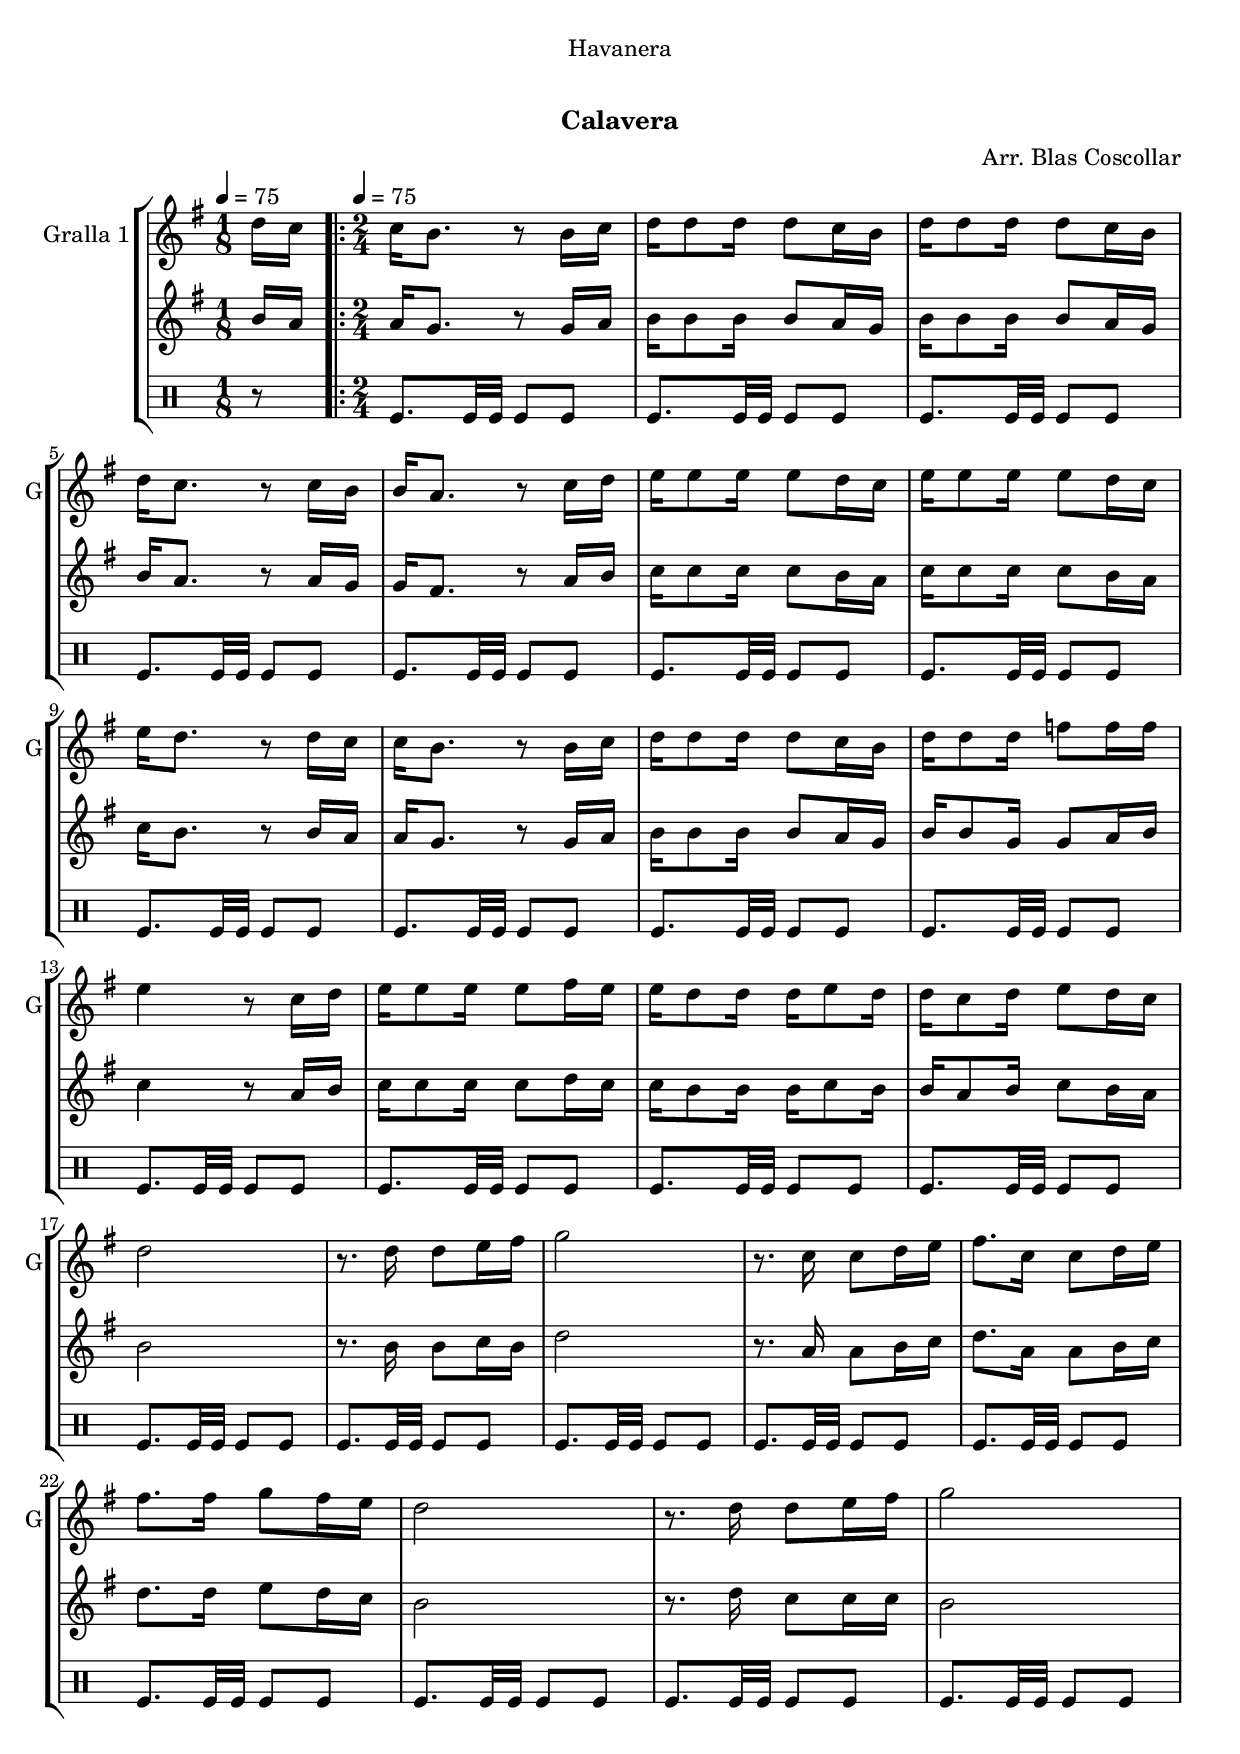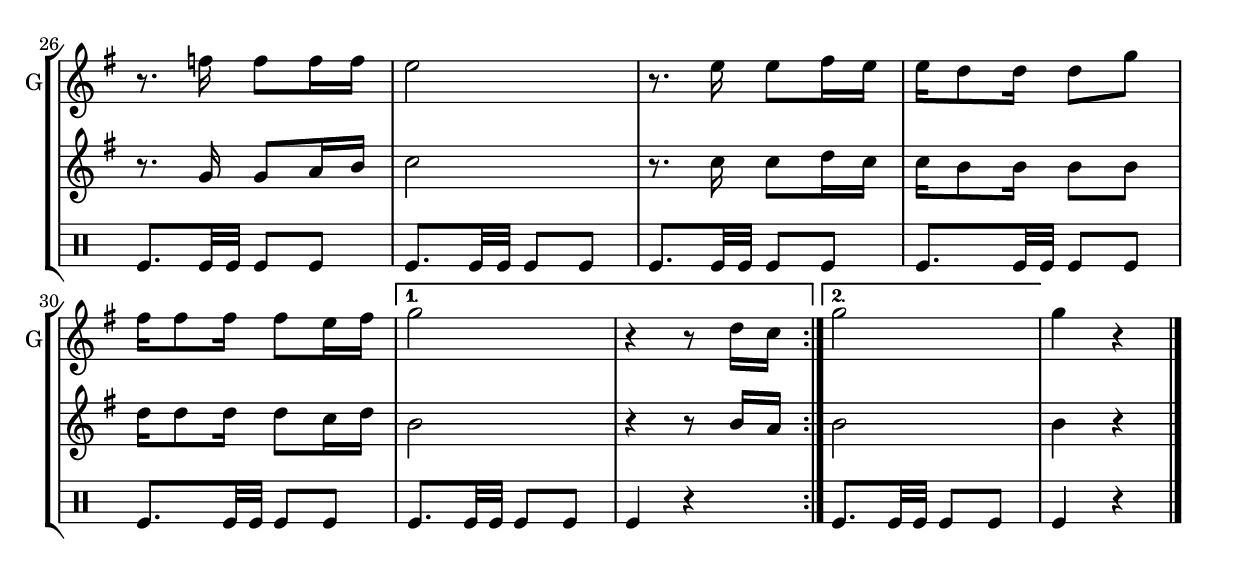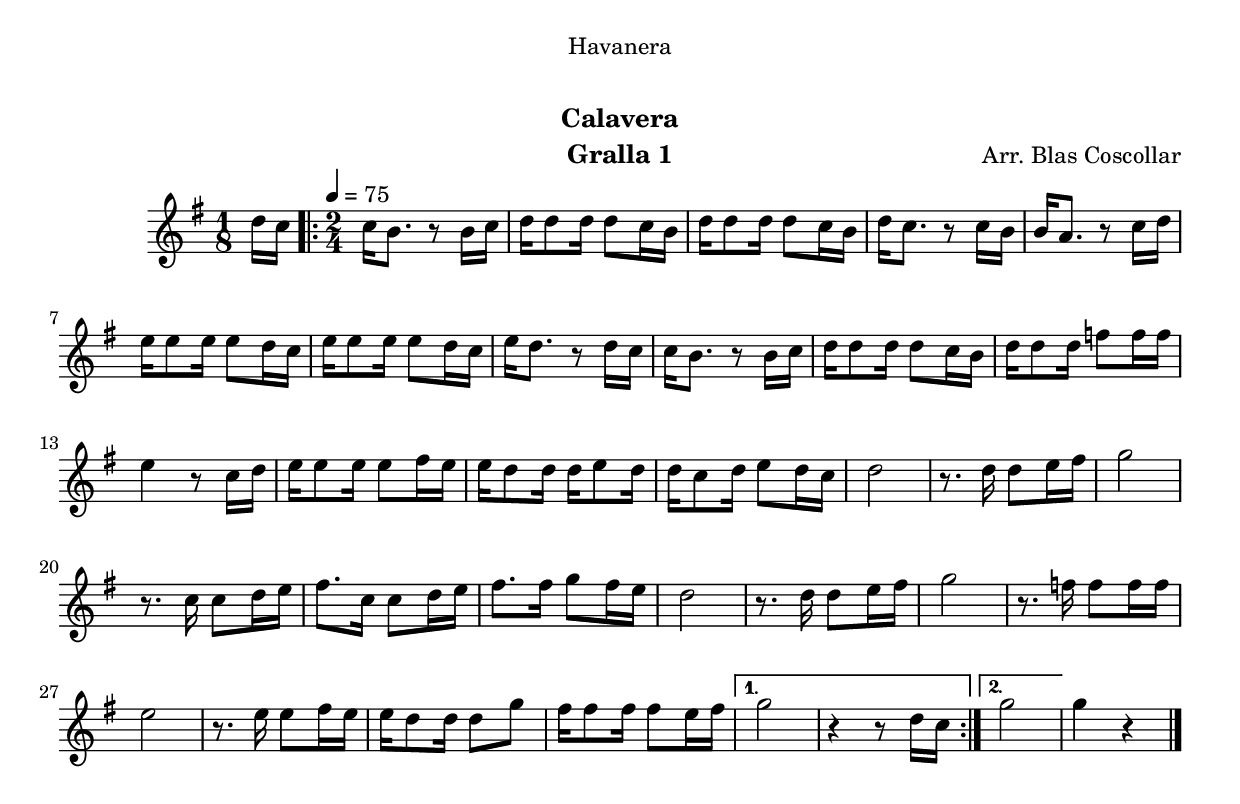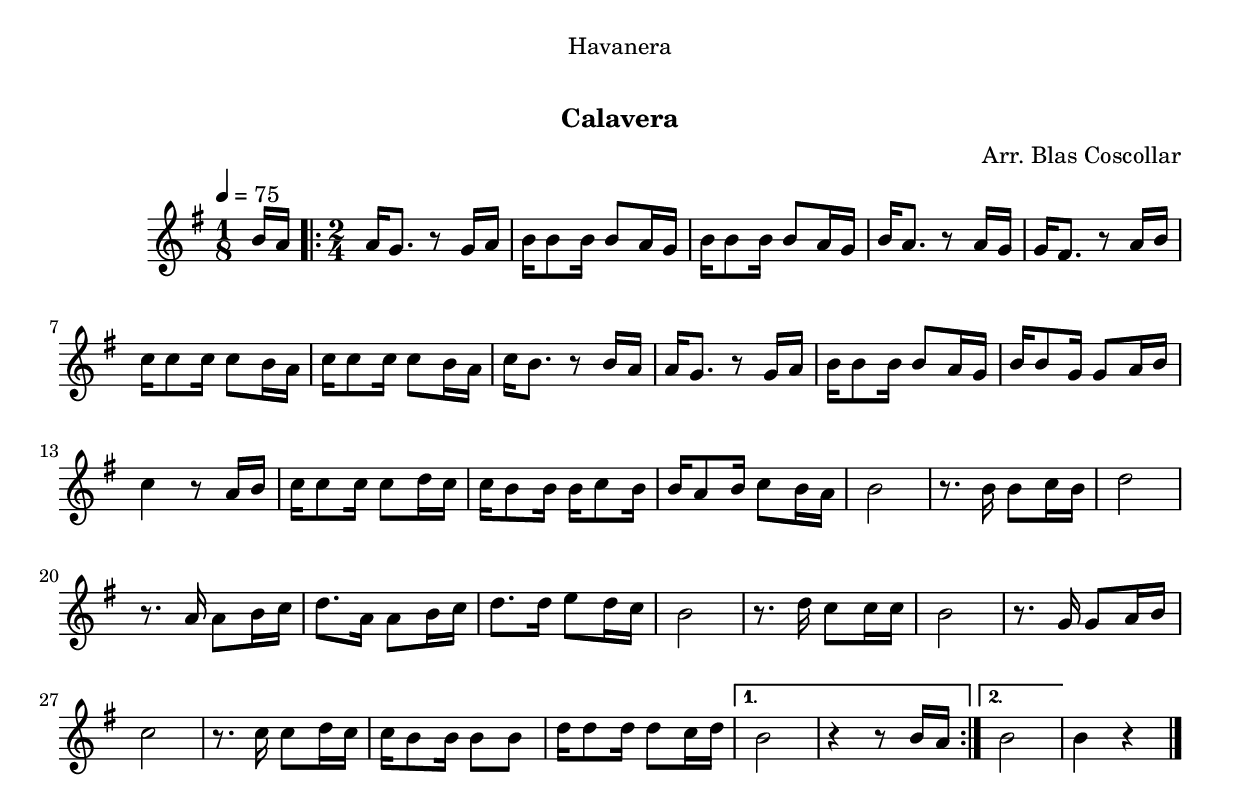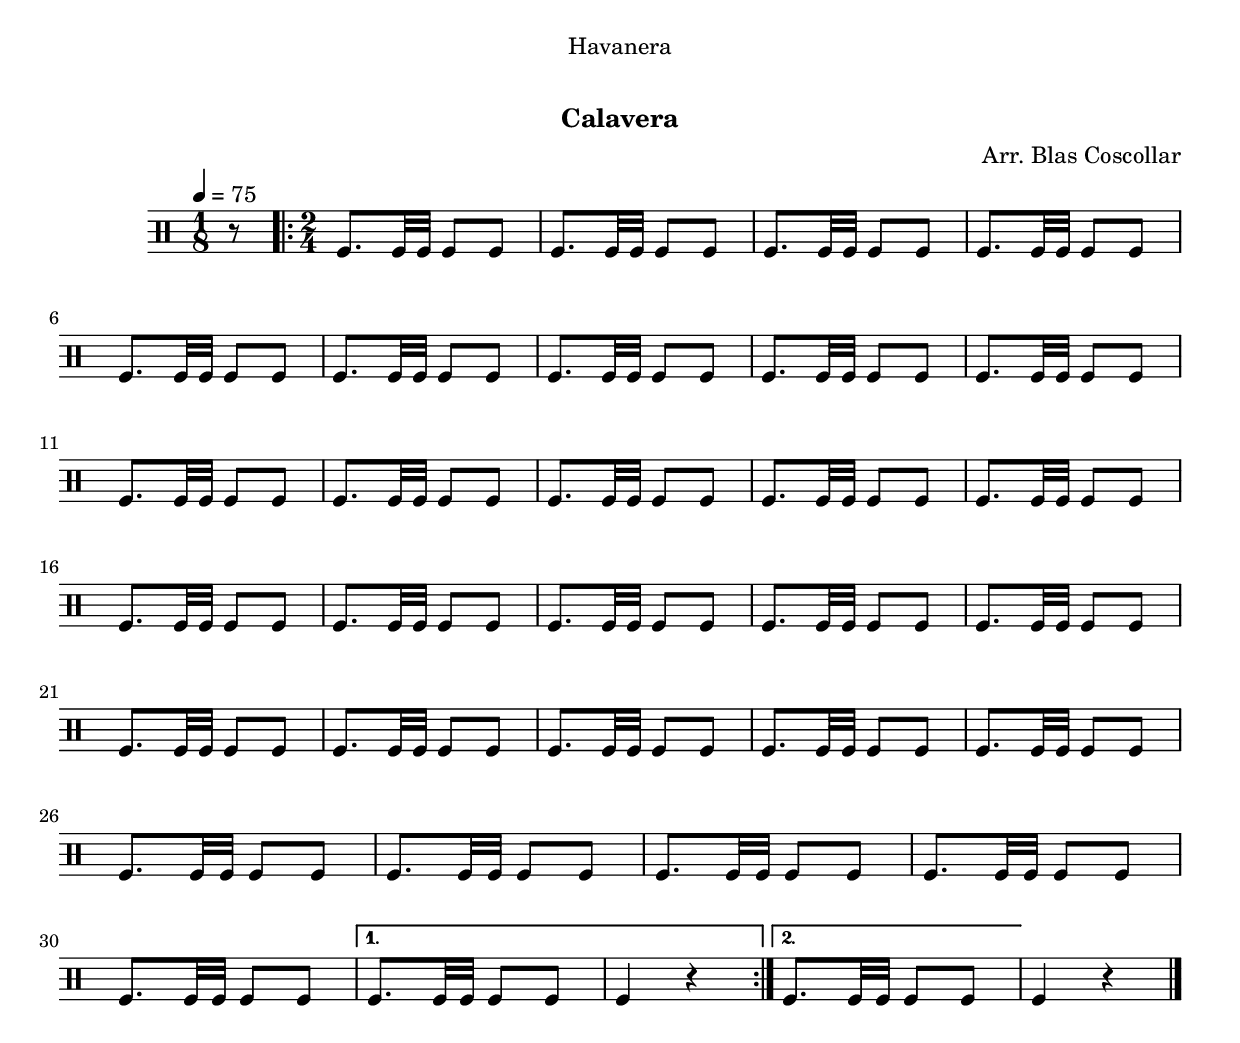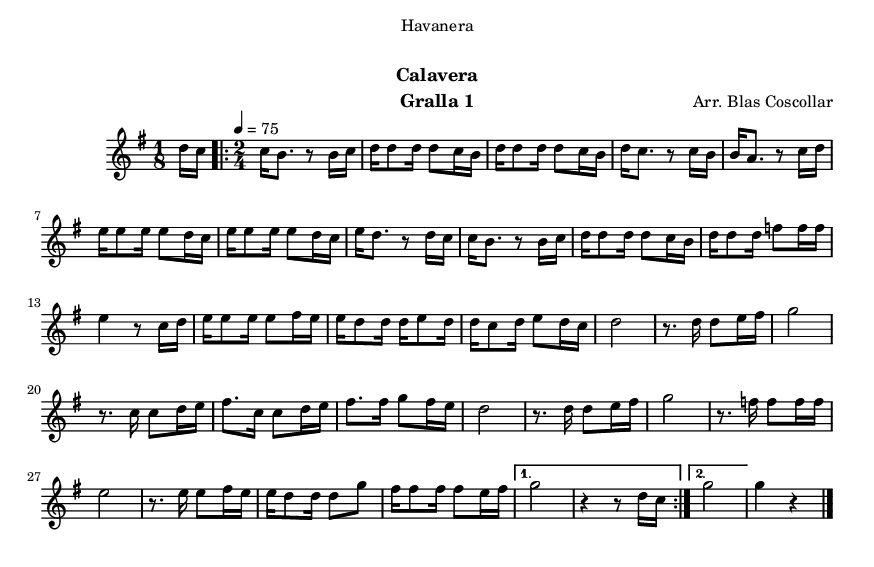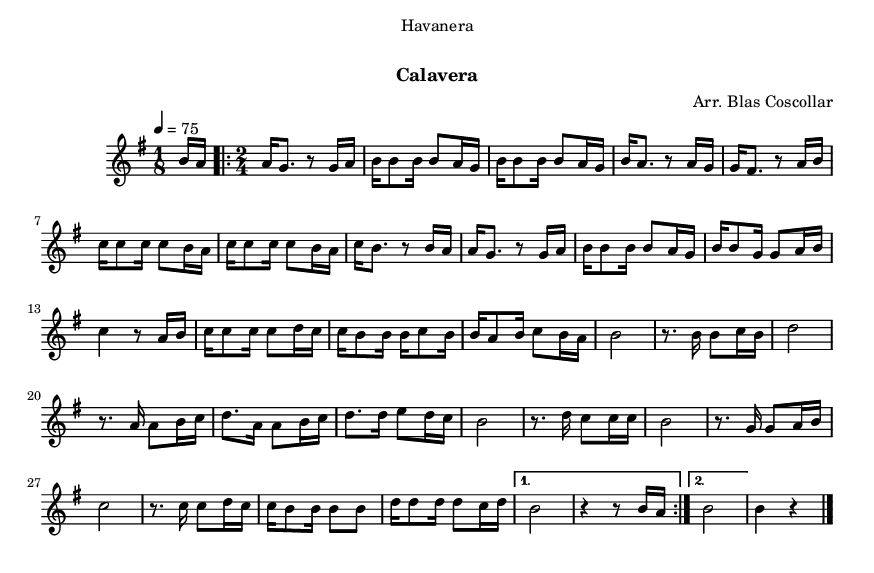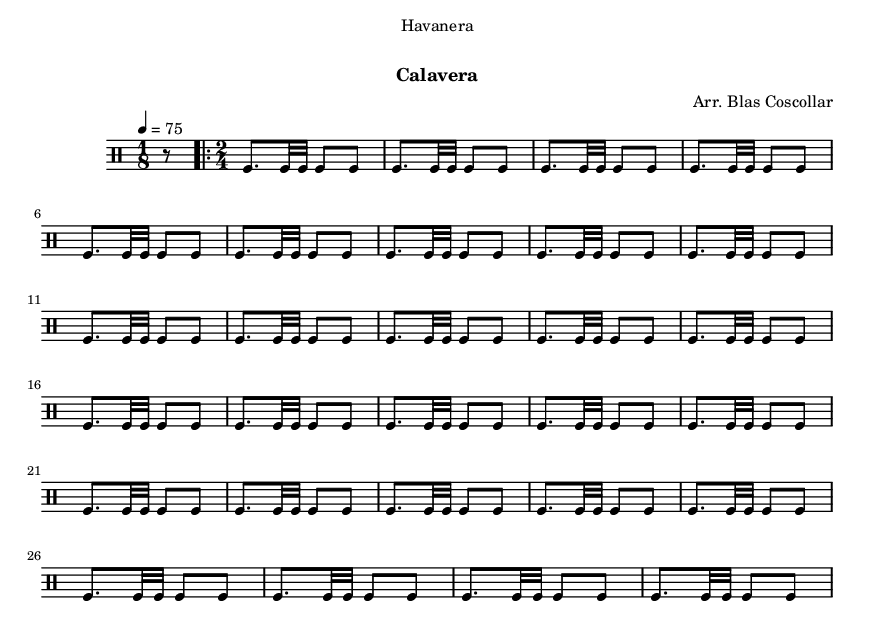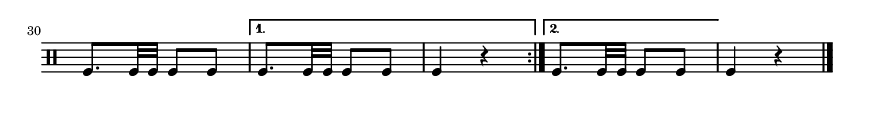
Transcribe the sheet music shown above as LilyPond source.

\version "2.16.0"

\header {
  dedication="Havanera"
  title="  "
  subtitle="Calavera"
  subsubtitle=""
  poet=""
  meter=""
  piece=""
  composer="Arr. Blas Coscollar"
  arranger=""
  opus=""
  instrument=""
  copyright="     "
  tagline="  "
}

liniaroAa =
\relative d''
{
  \clef treble
  \key g \major
  \time 1/8
  d16 c \tempo 4 = 75  |
  \time 2/4   \repeat volta 2 { c16 b8. r8 b16 c  |
  d16 d8 d16 d8 c16 b  |
  d16 d8 d16 d8 c16 b  |
  %05
  d16 c8. r8 c16 b  |
  b16 a8. r8 c16 d  |
  e16 e8 e16 e8 d16 c  |
  e16 e8 e16 e8 d16 c  |
  e16 d8. r8 d16 c  |
  %10
  c16 b8. r8 b16 c  |
  d16 d8 d16 d8 c16 b  |
  d16 d8 d16 f8 f16 f  |
  e4 r8 c16 d  |
  e16 e8 e16 e8 fis16 e  |
  %15
  e16 d8 d16 d e8 d16  |
  d16 c8 d16 e8 d16 c  |
  d2  |
  r8. d16 d8 e16 fis  |
  g2  |
  %20
  r8. c,16 c8 d16 e  |
  fis8. c16 c8 d16 e  |
  fis8. fis16 g8 fis16 e  |
  d2  |
  r8. d16 d8 e16 fis  |
  %25
  g2  |
  r8. f16 f8 f16 f  |
  e2  |
  r8. e16 e8 fis16 e  |
  e16 d8 d16 d8 g  |
  %30
  fis16 fis8 fis16 fis8 e16 fis }
  \alternative { { g2  |
  r4 r8 d16 c }
  { g'2 } }
  g4 r  \bar "|."
}

liniaroAb =
\relative b'
{
  \tempo 4 = 75
  \clef treble
  \key g \major
  \time 1/8
  b16 a  |
  \time 2/4   \repeat volta 2 { a16 g8. r8 g16 a  |
  b16 b8 b16 b8 a16 g  |
  b16 b8 b16 b8 a16 g  |
  %05
  b16 a8. r8 a16 g  |
  g16 fis8. r8 a16 b  |
  c16 c8 c16 c8 b16 a  |
  c16 c8 c16 c8 b16 a  |
  c16 b8. r8 b16 a  |
  %10
  a16 g8. r8 g16 a  |
  b16 b8 b16 b8 a16 g  |
  b16 b8 g16 g8 a16 b  |
  c4 r8 a16 b  |
  c16 c8 c16 c8 d16 c  |
  %15
  c16 b8 b16 b c8 b16  |
  b16 a8 b16 c8 b16 a  |
  b2  |
  r8. b16 b8 c16 b  |
  d2  |
  %20
  r8. a16 a8 b16 c  |
  d8. a16 a8 b16 c  |
  d8. d16 e8 d16 c  |
  b2  |
  r8. d16 c8 c16 c  |
  %25
  b2  |
  r8. g16 g8 a16 b  |
  c2  |
  r8. c16 c8 d16 c  |
  c16 b8 b16 b8 b  |
  %30
  d16 d8 d16 d8 c16 d }
  \alternative { { b2  |
  r4 r8 b16 a }
  { b2 } }
  b4 r  \bar "|."
}

liniaroAc =
\drummode
{
  \tempo 4 = 75
  \time 1/8
  r8  |
  \time 2/4   \repeat volta 2 { tomfl8. tomfl32 tomfl tomfl8 tomfl  |
  tomfl8. tomfl32 tomfl tomfl8 tomfl  |
  tomfl8. tomfl32 tomfl tomfl8 tomfl  |
  %05
  tomfl8. tomfl32 tomfl tomfl8 tomfl  |
  tomfl8. tomfl32 tomfl tomfl8 tomfl  |
  tomfl8. tomfl32 tomfl tomfl8 tomfl  |
  tomfl8. tomfl32 tomfl tomfl8 tomfl  |
  tomfl8. tomfl32 tomfl tomfl8 tomfl  |
  %10
  tomfl8. tomfl32 tomfl tomfl8 tomfl  |
  tomfl8. tomfl32 tomfl tomfl8 tomfl  |
  tomfl8. tomfl32 tomfl tomfl8 tomfl  |
  tomfl8. tomfl32 tomfl tomfl8 tomfl  |
  tomfl8. tomfl32 tomfl tomfl8 tomfl  |
  %15
  tomfl8. tomfl32 tomfl tomfl8 tomfl  |
  tomfl8. tomfl32 tomfl tomfl8 tomfl  |
  tomfl8. tomfl32 tomfl tomfl8 tomfl  |
  tomfl8. tomfl32 tomfl tomfl8 tomfl  |
  tomfl8. tomfl32 tomfl tomfl8 tomfl  |
  %20
  tomfl8. tomfl32 tomfl tomfl8 tomfl  |
  tomfl8. tomfl32 tomfl tomfl8 tomfl  |
  tomfl8. tomfl32 tomfl tomfl8 tomfl  |
  tomfl8. tomfl32 tomfl tomfl8 tomfl  |
  tomfl8. tomfl32 tomfl tomfl8 tomfl  |
  %25
  tomfl8. tomfl32 tomfl tomfl8 tomfl  |
  tomfl8. tomfl32 tomfl tomfl8 tomfl  |
  tomfl8. tomfl32 tomfl tomfl8 tomfl  |
  tomfl8. tomfl32 tomfl tomfl8 tomfl  |
  tomfl8. tomfl32 tomfl tomfl8 tomfl  |
  %30
  tomfl8. tomfl32 tomfl tomfl8 tomfl }
  \alternative { { tomfl8. tomfl32 tomfl tomfl8 tomfl  |
  tomfl4 r }
  { tomfl8. tomfl32 tomfl tomfl8 tomfl } }
  tomfl4 r  \bar "|."
}

\book {

\paper {
  print-page-number = false
}

\bookpart {
  \score {
    \new StaffGroup {
      \override Score.RehearsalMark #'self-alignment-X = #LEFT
      <<
        \new Staff \with {instrumentName = #"Gralla 1" shortInstrumentName = #"G"} \liniaroAa
        \new Staff \with {instrumentName = #"" shortInstrumentName = #" "} \liniaroAb
        \new DrumStaff \with {instrumentName = #"" shortInstrumentName = #" "} \liniaroAc
      >>
    }
    \layout {}
  }\score { \unfoldRepeats
    \new StaffGroup {
      \override Score.RehearsalMark #'self-alignment-X = #LEFT
      <<
        \new Staff \with {instrumentName = #"Gralla 1" shortInstrumentName = #"G"} \liniaroAa
        \new Staff \with {instrumentName = #"" shortInstrumentName = #" "} \liniaroAb
        \new DrumStaff \with {instrumentName = #"" shortInstrumentName = #" "} \liniaroAc
      >>
    }
    \midi {}
  }
}

\bookpart {
  \header {instrument="Gralla 1"}
  \score {
    \new StaffGroup {
      \override Score.RehearsalMark #'self-alignment-X = #LEFT
      <<
        \new Staff \liniaroAa
      >>
    }
    \layout {}
  }\score { \unfoldRepeats
    \new StaffGroup {
      \override Score.RehearsalMark #'self-alignment-X = #LEFT
      <<
        \new Staff \liniaroAa
      >>
    }
    \midi {}
  }
}

\bookpart {
  \header {instrument=""}
  \score {
    \new StaffGroup {
      \override Score.RehearsalMark #'self-alignment-X = #LEFT
      <<
        \new Staff \liniaroAb
      >>
    }
    \layout {}
  }\score { \unfoldRepeats
    \new StaffGroup {
      \override Score.RehearsalMark #'self-alignment-X = #LEFT
      <<
        \new Staff \liniaroAb
      >>
    }
    \midi {}
  }
}

\bookpart {
  \header {instrument=""}
  \score {
    \new StaffGroup {
      \override Score.RehearsalMark #'self-alignment-X = #LEFT
      <<
        \new DrumStaff \liniaroAc
      >>
    }
    \layout {}
  }\score { \unfoldRepeats
    \new StaffGroup {
      \override Score.RehearsalMark #'self-alignment-X = #LEFT
      <<
        \new DrumStaff \liniaroAc
      >>
    }
    \midi {}
  }
}

}

\book {

\paper {
  print-page-number = false
  #(set-paper-size "a6landscape")
  #(layout-set-staff-size 14)
}

\bookpart {
  \header {instrument="Gralla 1"}
  \score {
    \new StaffGroup {
      \override Score.RehearsalMark #'self-alignment-X = #LEFT
      <<
        \new Staff \liniaroAa
      >>
    }
    \layout {}
  }
}

\bookpart {
  \header {instrument=""}
  \score {
    \new StaffGroup {
      \override Score.RehearsalMark #'self-alignment-X = #LEFT
      <<
        \new Staff \liniaroAb
      >>
    }
    \layout {}
  }
}

\bookpart {
  \header {instrument=""}
  \score {
    \new StaffGroup {
      \override Score.RehearsalMark #'self-alignment-X = #LEFT
      <<
        \new DrumStaff \liniaroAc
      >>
    }
    \layout {}
  }
}

}

